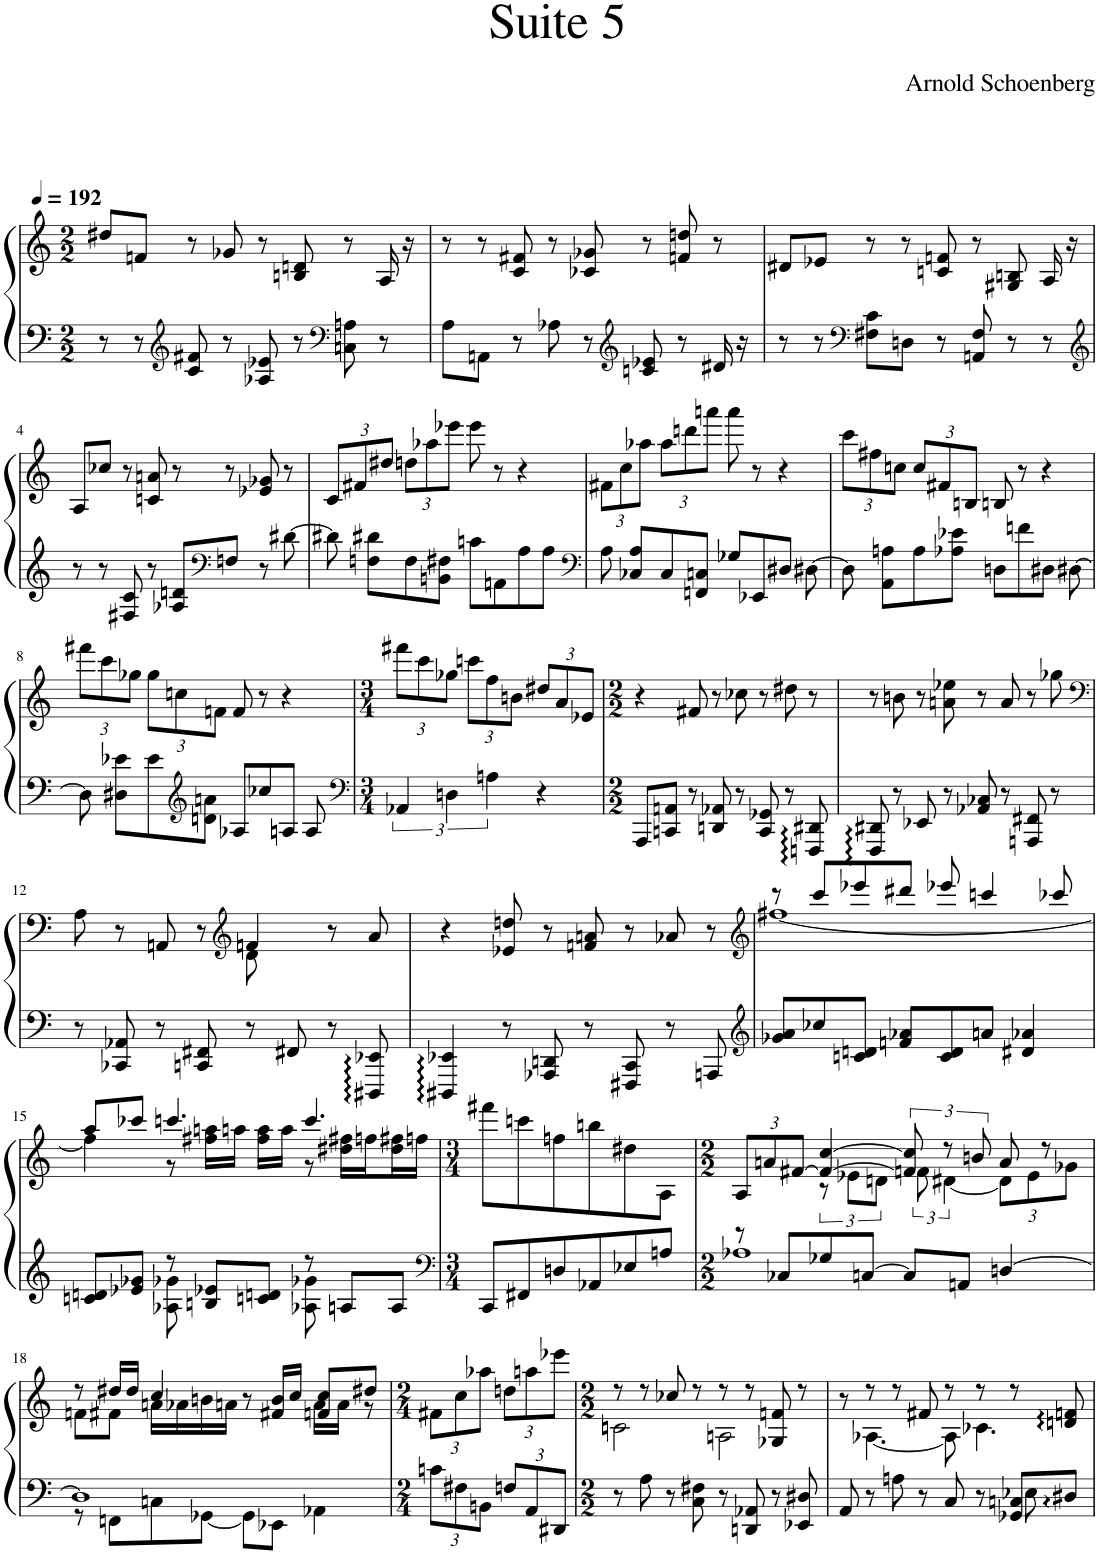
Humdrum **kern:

**kern	**kern
*part1	*part1
*staff2	*staff1
*I"Piano	*
*I'Pno.	*
*clefF4	*clefG2
*k[]	*k[]
*M2/2	*M2/2
*MM192	*MM192
=1	=1
8r	8dd#X/L
8r	8fn/J
*clefG2	*
8c/ 8f#X/	8r
8r	8g-X/
8A-X/ 8e-X/	8r
8r	8Bn/ 8dn/
*clefF4	*
8Cn\ 8An\	8r
8r	16A/
.	16r
=2	=2
8A\L	8r
8AAn\J	8r
8r	8c/ 8f#X/
8A-X\	8r
8r	8c-X/ 8g-X/
*clefG2	*
8cn/ 8e-X/	8r
8r	8fn/ 8ddn/
16d#X/	8r
16r	.
=3	=3
8r	8d#X/L
8r	8e-X/J
*clefF4	*
8F#X\ 8c\L	8r
8Dn\J	8r
8r	8cn/ 8fn/
8AAn/ 8F#/	8r
8r	8G#X/ 8Bn/
8r	16A/
.	16r
!!LO:LB:g=z
=4	=4
*clefG2	*
8r	8A/L
8r	8cc-X/J
8F#X/ 8c/	8r
8r	8cn/ 8an/
8A-X/ 8dn/L	8r
*clefF4	*
8Fn/J	8r
8r	8e-X/ 8g-X/
[8d#X\	8r
=5	=5
*	*Xbrackettup
8d#X\]	12c/L
.	12f#X/
8Fn\ 8d#X\L	.
.	12dd#X/J
8F\	12ddn\L
.	12aa-X\
8BBn\ 8F#X\J	.
.	12eee-X\J
8cn\L	8eee-\
8AAn\	8r
8A\	4r
8A\J	.
=6	=6
*clefF4	*
8A\	12f#X\L
.	12cc\
8C-X/ 8A/L	.
.	12aa-X\J
8C-/	12aa-\L
.	12dddn\
8FFn/ 8Cn/J	.
.	12aaan\J
8G-X/L	8aaa\
8EE-X/	8r
8D#X/J	4r
[8D#X\	.
=7	=7
8D#\]	12ccc\L
.	12ff#X\
8AA\ 8An\L	.
.	12ccn\J
8A\	12cc/L
.	12f#X/
8A-X\ 8e-X\J	.
.	12Bn/J
8Dn\L	8Bn/
8fn\	8r
8D#X\J	4r
[8D#X\	.
!!LO:LB:g=z
=8	=8
8D#\]	12fff#X\L
.	12ccc\
8D#X\ 8e-X\L	.
.	12gg-X\J
8e-\	12gg-\L
.	12ccn\
*clefG2	*
8dn\ 8an\J	.
.	12fn\J
8A-X/L	8f/
8cc-X/	8r
8An/J	4r
8A/	.
=9	=9
*clefF4	*
*M3/4	*M3/4
6AA-X/	12fff#X\L
.	12ccc\
6Dn\	12gg-X\J
.	12cccn\L
6An\	12ff\
.	12bn\J
4r	12dd#X/L
.	12a/
.	12e-X/J
=10	=10
*M2/2	*M2/2
8AAA/L	4r
8CCn/ 8AAn/J	.
8r	8f#X/
8DDn/ 8AA-X/	8r
8r	8cc-X\
8CC/ 8GG-X/	8r
8r	8dd#X\
8FFFn/ 8DD#X/	8r
=11	=11
8FFF/ 8DD#X/	8r
8r	8bn\
8EE-X/	8r
8r	8an\ 8ee-X\
8AA-X/ 8C-X/	8r
8r	8a/
8AAAn/ 8FF#X/	8r
8r	8gg-X\
!!LO:LB:g=z
=12	=12
*	*clefF4
*	*^
8r	8A\	2ryy
8CC-X/ 8AA-X/	8r	.
8r	8AAn/	.
8CCn/ 8FF#X/	8r	.
*	*clefG2	*
8r	4fn/	8d\
8FF#X/	.	4.ryy
8r	8r	.
8DDD#X/ 8EE-X/	8a/	.
*	*v	*v
=13	=13
4DDD#X/ 4EE-X/	4r
8r	8e-X/ 8ddn/
8AAA-X/ 8DDn/	8r
8r	8fn/ 8an/
8FFF#X/ 8CC/	8r
8r	8a-X/
8AAAn/	8r
=14	=14
*clefG2	*clefG2
*	*^
8g-X/ 8a/L	8r	[1ff#X
8cc-X/	8ccc/L	.
8cn/ 8dn/J	8eee-X/	.
8fn/ 8a-X/L	8ddd#X/J	.
8c/ 8d/	8eee-X/	.
8an/J	4cccn/	.
4d#X/ 4a-X/	.	.
.	8ccc-X/	.
!!LO:LB:g=z	!!
=15	=15	=15
*^	*	*
8cn/ 8dn/L	4ryy	8aa/L	4ff#\]
8e-X/ 8g-X/J	.	8ccc-X/J	.
8r	8A-X\ 8g-X\	4.cccn/	8r
8Bn/ 8e-X/L	4ryy	.	16ff#X\ 16aan\LL
.	.	.	16aan\JJ
8cn/ 8dn/J	.	.	16ff#\ 16aa\LL
.	.	.	16aa\JJ
8r	8A-X\ 8g-X\	4.ccc/	8r
8An/L	4ryy	.	16dd#X\ 16ff#X\LL
.	.	.	16ffn\J
8A/J	.	.	16dd#\ 16ff#X\L
.	.	.	16ffn\JJ
*v	*v	*	*
*	*v	*v
=16	=16
*clefF4	*
*M3/4	*M3/4
8CC/L	8fff#X\L
8FF#X/	8cccn\
8Dn/	8ffn\
8AA-X/	8bbn\
8E-X/	8dd#X\
8An/J	8A\J
=17	=17
*M2/2	*M2/2
*^	*^
8r	1A-X	12A/L	4ryy
.	.	12an/	.
8C-X/L	.	.	.
.	.	[12f#X/J	.
*	*	*	*brackettup
8G-X/	.	4f#/_ [4cc/	12r
.	.	.	12e-X\L
[8Cn/J	.	.	.
.	.	.	12dn\J
8C/L]	.	12f#/] 12cc/]	12fn\
.	.	12r	[4d#X\
8AAn/J	.	.	.
.	.	12bn/	.
[4Dn/	.	8a/	.
.	.	.	12e-\
.	.	8r	.
.	.	.	12g-X\J
!!LO:LB:g=z	!!
=18	=18	=18	=18
1D]	8r	8r	8fn\L
.	8FFn\L	16dd#X/LL	8f#X\J
.	.	16dd#/JJ	.
.	8Cn\	4cc/	16an\LL
.	.	.	16a-X\
.	[8GG-X\J	.	16bn\
.	.	.	16an\JJ
.	8GG-\L]	8r	4ryy
.	8EE-X\J	16f#X/ 16b/LL	.
.	.	16cc/JJ	.
.	4AA-X\	8fn/ 8cc/L	16a\LL
.	.	.	16a\JJ
.	.	8dd#X/J	8r
*v	*v	*	*
*	*v	*v
=19	=19
*M2/4	*M2/4
*Xbrackettup	*Xbrackettup
12cn\L	12f#X\L
12F#X\	12cc\
12BBn\J	12aa-X\J
12Fn/L	12ddn\L
12AA/	12aan\
12DD#X/J	12eee-X\J
=20	=20
*M2/2	*M2/2
*	*^
8r	8r	2cn\
8A\	8r	.
8r	8cc-X/	.
8C\ 8F#X\	8r	.
8r	8r	2An\
8DDn/ 8AA-X/	8r	.
8r	8G-X/ 8fn/	.
8EE-X/ 8D#X/	8r	.
=21	=21	=21
*^	*	*
8AA/	2.ryy	8r	8ryy
8r	.	8r	[4.A-X\
8An\	.	8r	.
8r	.	8f#X/	.
8C/	.	8r	8A-\]
8r	.	8r	4.c-X\
8GG-X/ 8Cn/L	8E-X\	8r	.
8D#X:/J	8ryy	8dn/ 8fn/	.
*v	*v	*	*
*	*v	*v
=	=
*-	*-
